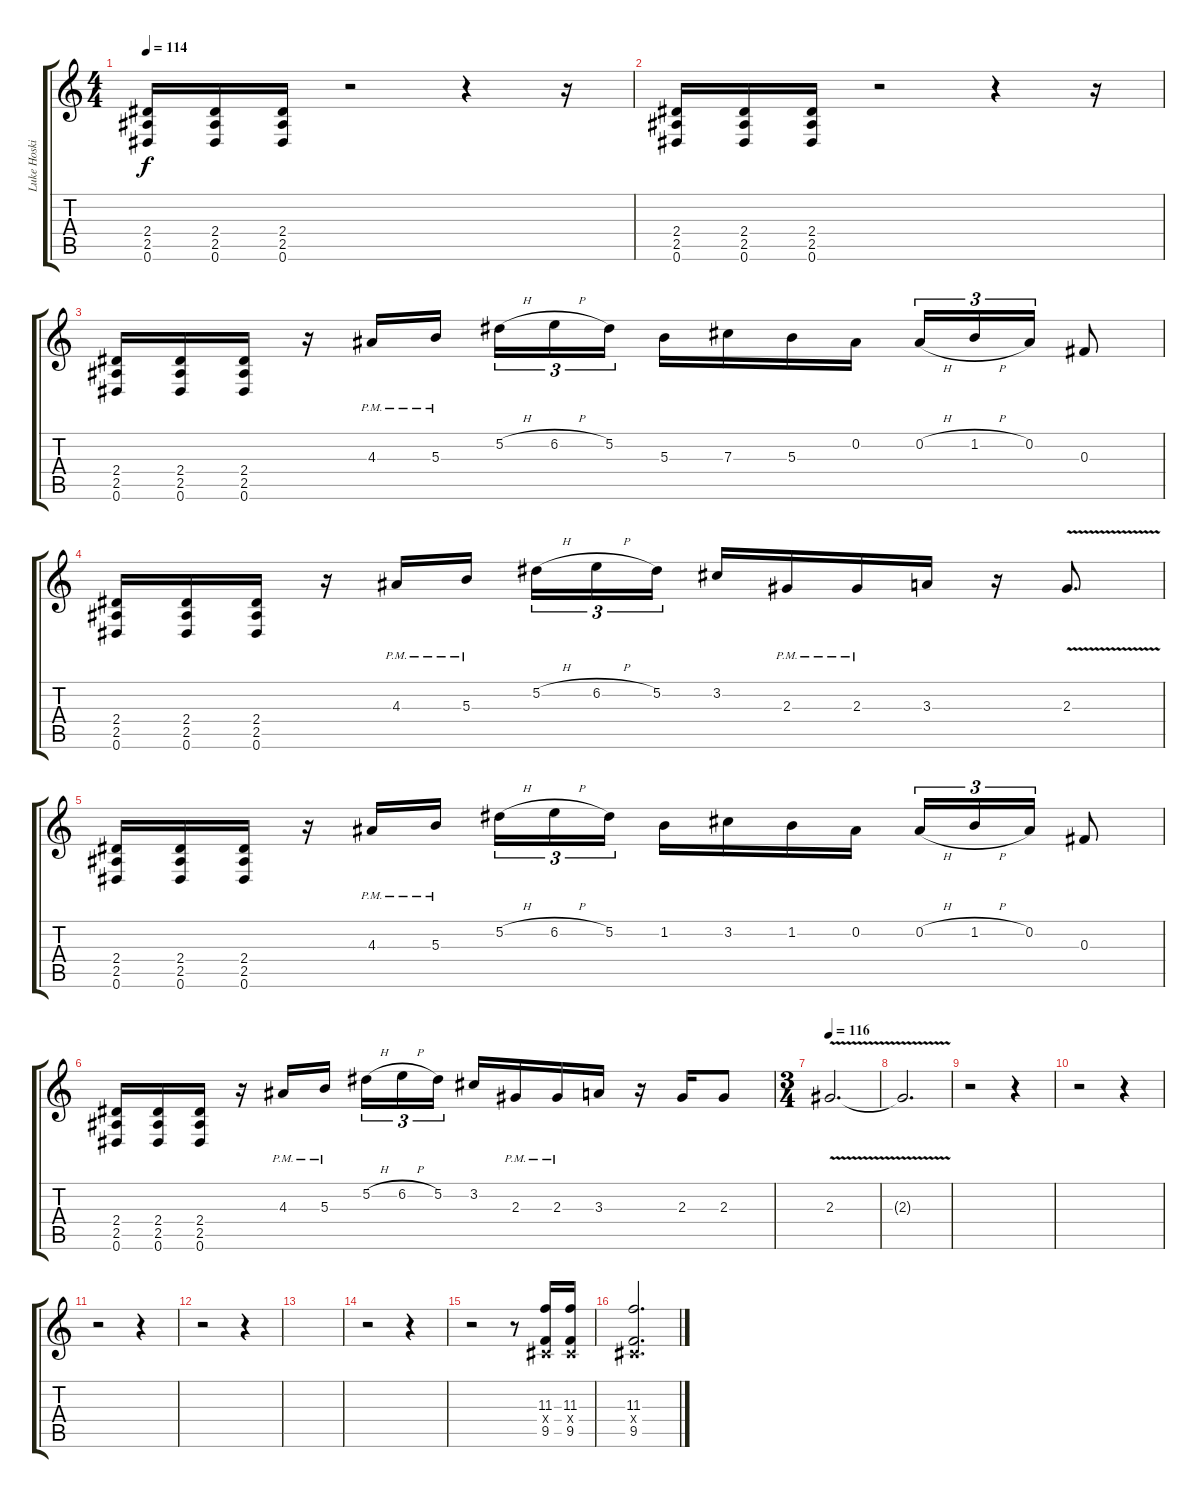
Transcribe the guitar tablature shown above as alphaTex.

\track ("Luke Hoskin" "Luke Hoski") {instrument overdrivenguitar}
\staff {score tabs}
\tuning (Eb4 Bb3 Gb3 Db3 Ab2 Eb2) {hide}
\ts (4 4)
\tempo 114
\clef g2
\ks c
(2.4 2.5 0.6).16{dy f} (2.4 2.5 0.6).16 (2.4 2.5 0.6).16 r.2 r.4 r.16 |
(2.4 2.5 0.6).16 (2.4 2.5 0.6).16 (2.4 2.5 0.6).16 r.2 r.4 r.16 |
(2.4 2.5 0.6).16 (2.4 2.5 0.6).16 (2.4 2.5 0.6).16 r.16 4.3{pm}.16 5.3{pm}.16 5.2{h}.16{tu (3 2)} 6.2{h}.16{tu (3 2)} 5.2.16{tu (3 2)} 5.3.16 7.3.16 5.3.16 0.2.16 0.2{h}.16{tu (3 2)} 1.2{h}.16{tu (3 2)} 0.2.16{tu (3 2)} 0.3.8 |
(2.4 2.5 0.6).16 (2.4 2.5 0.6).16 (2.4 2.5 0.6).16 r.16 4.3{pm}.16 5.3{pm}.16 5.2{h}.16{tu (3 2)} 6.2{h}.16{tu (3 2)} 5.2.16{tu (3 2)} 3.2.16 2.3{pm}.16 2.3{pm}.16 3.3.16 r.16 2.3{v}.8{d} |
(2.4 2.5 0.6).16 (2.4 2.5 0.6).16 (2.4 2.5 0.6).16 r.16 4.3{pm}.16 5.3{pm}.16 5.2{h}.16{tu (3 2)} 6.2{h}.16{tu (3 2)} 5.2.16{tu (3 2)} 1.2.16 3.2.16 1.2.16 0.2.16 0.2{h}.16{tu (3 2)} 1.2{h}.16{tu (3 2)} 0.2.16{tu (3 2)} 0.3.8 |
(2.4 2.5 0.6).16 (2.4 2.5 0.6).16 (2.4 2.5 0.6).16 r.16 4.3{pm}.16 5.3{pm}.16 5.2{h}.16{tu (3 2)} 6.2{h}.16{tu (3 2)} 5.2.16{tu (3 2)} 3.2.16 2.3{pm}.16 2.3{pm}.16 3.3.16 r.16 2.3.16 2.3.8 |
\ts (3 4)
\tempo 116
2.3{v}.2{d} |
2.3{t}.2{d} |
r.2 r.4 |
r.2 r.4 |
r.2 r.4 |
r.2 r.4 |
|
r.2 r.4 |
r.2 r.8 (11.3 0.4{x} 9.5).16 (11.3 0.4{x} 9.5).16 |
(11.3 0.4{x} 9.5).2{d}
